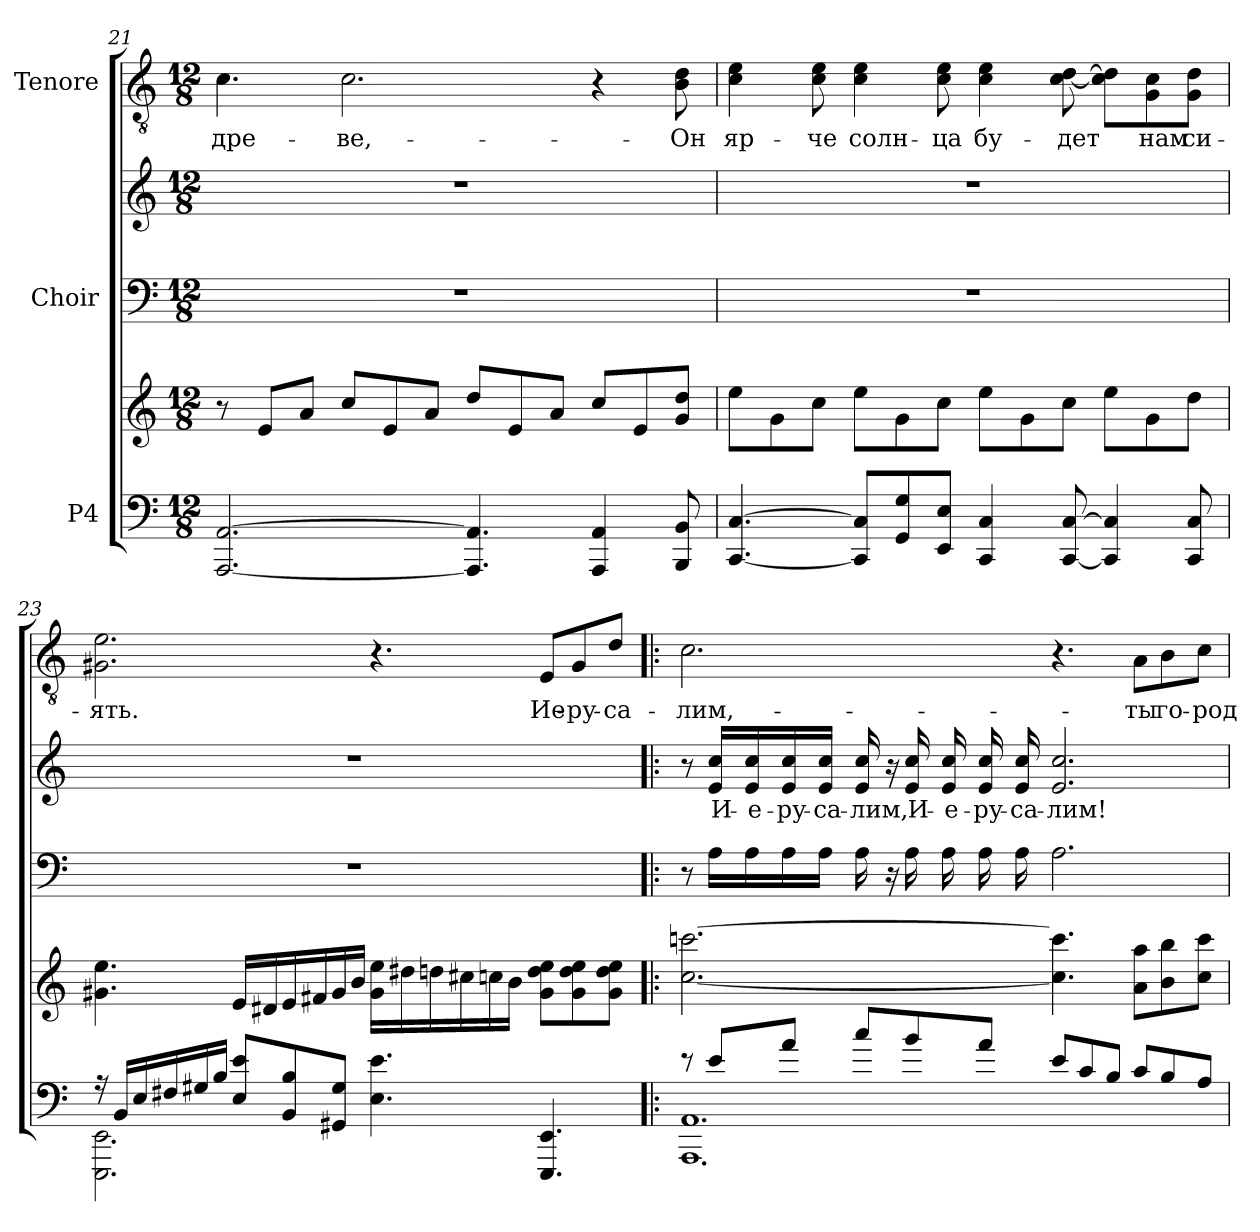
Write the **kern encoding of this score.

**kern	**kern	**kern	**kern	**text	**kern	**text
*part3	*part3	*part2	*part2	*part2	*part1	*part1
*staff5	*staff4	*staff3	*staff2	*staff2	*staff1	*staff1
*I"P4	*	*I"Choir	*	*	*I"Tenore	*
*clefF4	*clefG2	*clefF4	*clefG2	*	*clefGv2	*
*	*	*	*	*	*ITrd7c12	*
*k[]	*k[]	*k[]	*k[]	*	*k[]	*
*a:	*a:	*a:	*a:	*	*a:	*
*M12/8	*M12/8	*M12/8	*M12/8	*	*M12/8	*
=21	=21	=21	=21	=21	=21	=21
!	!	!LO:N:vis=1	!LO:N:vis=1	!	!	!
!	!	!	!	!	!	!LO:LY:b:color=#000000
[<2.AAAi/ [>2.AAi	8r	1.r	1.r	.	4.Ci\	дре-
.	8ei/L	.	.	.	.	.
.	8ai/J	.	.	.	.	.
!	!	!	!	!	!	!LO:LY:b:color=#000000
.	8cci/L	.	.	.	2.Ci\	-ве,-
.	8ei/	.	.	.	.	.
.	8ai/J	.	.	.	.	.
4.AAAi/] 4.AAi]	8ddi/L	.	.	.	.	.
.	8ei/	.	.	.	.	.
.	8ai/J	.	.	.	.	.
4AAAi/ 4AAi	8cci/L	.	.	.	4r	.
.	8ei/	.	.	.	.	.
!	!	!	!	!	!	!LO:LY:b:color=#000000
8BBBi/ 8BBi	8gi/ 8ddiJ	.	.	.	8BBi\ 8Di	-Он
!!LO:PB:g=z
=22	=22	=22	=22	=22	=22	=22
!	!	!LO:N:vis=1	!LO:N:vis=1	!	!	!
!	!	!	!	!	!	!LO:LY:b:color=#000000
[<4.CCi/ [>4.Ci	8eei\L	1.r	1.r	.	4Ci\ 4Ei	яр-
.	8gi\	.	.	.	.	.
!	!	!	!	!	!	!LO:LY:b:color=#000000
.	8cci\J	.	.	.	8Ci\ 8Ei	-че
!	!	!	!	!	!	!LO:LY:b:color=#000000
8CCi/] 8Ci]L	8eei\L	.	.	.	4Ci\ 4Ei	солн-
8GGi/ 8Gi	8gi\	.	.	.	.	.
!	!	!	!	!	!	!LO:LY:b:color=#000000
8EEi/ 8EiJ	8cci\J	.	.	.	8Ci\ 8Ei	-ца
!	!	!	!	!	!	!LO:LY:b:color=#000000
4CCi/ 4Ci	8eei\L	.	.	.	4Ci\ 4Ei	бу-
.	8gi\	.	.	.	.	.
!	!	!	!	!	!	!LO:LY:b:color=#000000
[<8CCi/ [>8Ci	8cci\J	.	.	.	[<8Ci\ [>8Di	-дет
4CCi/] 4Ci]	8eei\L	.	.	.	8Ci\] 8Di]L	.
!	!	!	!	!	!	!LO:LY:b:color=#000000
.	8gi\	.	.	.	8GGi\ 8Ci	нам
!	!	!	!	!	!	!LO:LY:b:color=#000000
8CCi/ 8Ci	8ddi\J	.	.	.	8GGi\ 8DiJ	си-
=23	=23	=23	=23	=23	=23	=23
*^	*	*	*	*	*	*
!	!	!	!LO:N:vis=1	!LO:N:vis=1	!	!	!
!	!	!	!	!	!	!	!LO:LY:b:color=#000000
16r	2.EEEi\ 2.EEi	4.g#Xi\ 4.eei	1.r	1.r	.	2.GG#Xi\ 2.Ei	-ять.
16BBi/LL	.	.	.	.	.	.	.
16Ei/	.	.	.	.	.	.	.
16F#Xi/	.	.	.	.	.	.	.
16G#Xi/	.	.	.	.	.	.	.
16Bi/JJ	.	.	.	.	.	.	.
8Ei/ 8eiL	.	16ei/LL	.	.	.	.	.
.	.	16d#Xi/	.	.	.	.	.
8BBi/ 8Bi	.	16ei/	.	.	.	.	.
.	.	16f#Xi/	.	.	.	.	.
8GG#Xi/ 8G#iJ	.	16g#i/	.	.	.	.	.
.	.	16bi/JJ	.	.	.	.	.
4.Ei\ 4.ei	2.ryy	16g#i\ 16eeiLL	.	.	.	4.r	.
.	.	16dd#Xi\	.	.	.	.	.
.	.	16ddni\	.	.	.	.	.
.	.	16cc#Xi\	.	.	.	.	.
.	.	16ccni\	.	.	.	.	.
.	.	16bi\JJ	.	.	.	.	.
!	!	!	!	!	!	!	!LO:LY:b:color=#000000
4.EEEi/ 4.EEi	.	8g#i\ 8ddi 8eeiL	.	.	.	8EEi/L	Ие-
!	!	!	!	!	!	!	!LO:LY:b:color=#000000
.	.	8g#i\ 8ddi 8eei	.	.	.	8GG#i/	-ру-
!	!	!	!	!	!	!	!LO:LY:b:color=#000000
.	.	8g#i\ 8ddi 8eeiJ	.	.	.	8Di/J	-са-
!!LO:LB:g=z
=24!|:	=24!|:	=24!|:	=24!|:	=24!|:	=24!|:	=24!|:	=24!|:
!	!	!	!	!	!	!	!LO:LY:b:color=#000000
8r	1.AAAi 1.AAi	[<2.cci\ [>2.cccni	8r	8r	.	2.Ci\	-лим,-
!	!	!	!	!	!LO:LY:b:color=#000000	!	!
8ei/L	.	.	16Ai\LL	16ei/ 16cciLL	И-	.	.
!	!	!	!	!	!LO:LY:b:color=#000000	!	!
.	.	.	16Ai\	16ei/ 16cci	-е-	.	.
!	!	!	!	!	!LO:LY:b:color=#000000	!	!
8ai/J	.	.	16Ai\	16ei/ 16cci	-ру-	.	.
!	!	!	!	!	!LO:LY:b:color=#000000	!	!
.	.	.	16Ai\JJ	16ei/ 16cciJJ	-са-	.	.
!	!	!	!	!	!LO:LY:b:color=#000000	!	!
8cci/L	.	.	16Ai\LL	16ei/ 16cciLL	-лим,	.	.
.	.	.	16r	16r	.	.	.
!	!	!	!	!	!LO:LY:b:color=#000000	!	!
8bi/	.	.	16Ai\L	16ei/ 16cciL	И-	.	.
!	!	!	!	!	!LO:LY:b:color=#000000	!	!
.	.	.	16Ai\	16ei/ 16cci	-е-	.	.
!	!	!	!	!	!LO:LY:b:color=#000000	!	!
8ai/J	.	.	16Ai\	16ei/ 16cci	-ру-	.	.
!	!	!	!	!	!LO:LY:b:color=#000000	!	!
.	.	.	16Ai\JJ	16ei/ 16cciJJ	-са-	.	.
!	!	!	!	!	!LO:LY:b:color=#000000	!	!
8ei/L	.	4.cci\] 4.ccci]	2.Ai\	2.ei/ 2.cci	-лим!	4.r	.
8ci/	.	.	.	.	.	.	.
8Bi/J	.	.	.	.	.	.	.
!	!	!	!	!	!	!	!LO:LY:b:color=#000000
8ci/L	.	8ai\ 8aaiL	.	.	.	8AAi\L	-ты
!	!	!	!	!	!	!	!LO:LY:b:color=#000000
8Bi/	.	8bi\ 8bbi	.	.	.	8BBi\	го-
!	!	!	!	!	!	!	!LO:LY:b:color=#000000
8Ai/J	.	8cci\ 8ccciJ	.	.	.	8Ci\J	-род
*v	*v	*	*	*	*	*	*
=	=	=	=	=	=	=
*-	*-	*-	*-	*-	*-	*-
